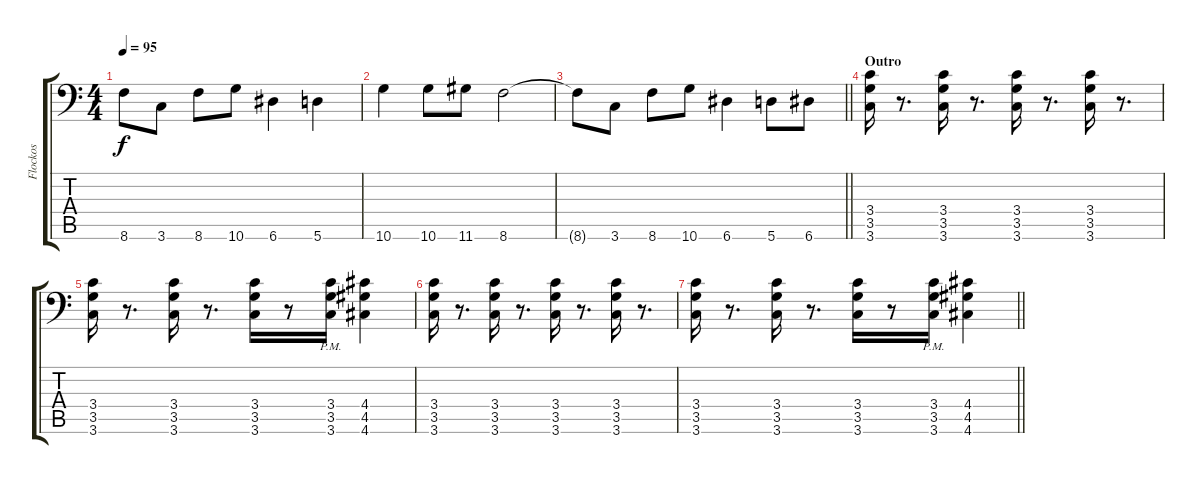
\track ("Flockos" "Flockos") {instrument overdrivenguitar}
\staff {score tabs}
\tuning (B3 Gb3 D3 A2 E2 A1) {hide}
\ts (4 4)
\tempo 95
\clef f4
\ks c
8.6{t}.8{dy f} 3.6.8 8.6.8 10.6.8 6.6.4 5.6.4 |
10.6.4 10.6.8 11.6.8 8.6.2 |
\barLineRight lightlight
8.6{t}.8 3.6.8 8.6.8 10.6.8 6.6.4 5.6.8 6.6.8 |
\section ("" "Outro")
(3.4 3.5 3.6).16 r.8{d} (3.4 3.5 3.6).16 r.8{d} (3.4 3.5 3.6).16 r.8{d} (3.4 3.5 3.6).16 r.8{d} |
(3.4 3.5 3.6).16 r.8{d} (3.4 3.5 3.6).16 r.8{d} (3.4 3.5 3.6).16 r.8 (3.4{pm} 3.5{pm} 3.6{pm}).16 (4.4 4.5 4.6).4 |
(3.4 3.5 3.6).16 r.8{d} (3.4 3.5 3.6).16 r.8{d} (3.4 3.5 3.6).16 r.8{d} (3.4 3.5 3.6).16 r.8{d} |
\barLineRight lightlight
(3.4 3.5 3.6).16 r.8{d} (3.4 3.5 3.6).16 r.8{d} (3.4 3.5 3.6).16 r.8 (3.4{pm} 3.5{pm} 3.6{pm}).16 (4.4 4.5 4.6).4
